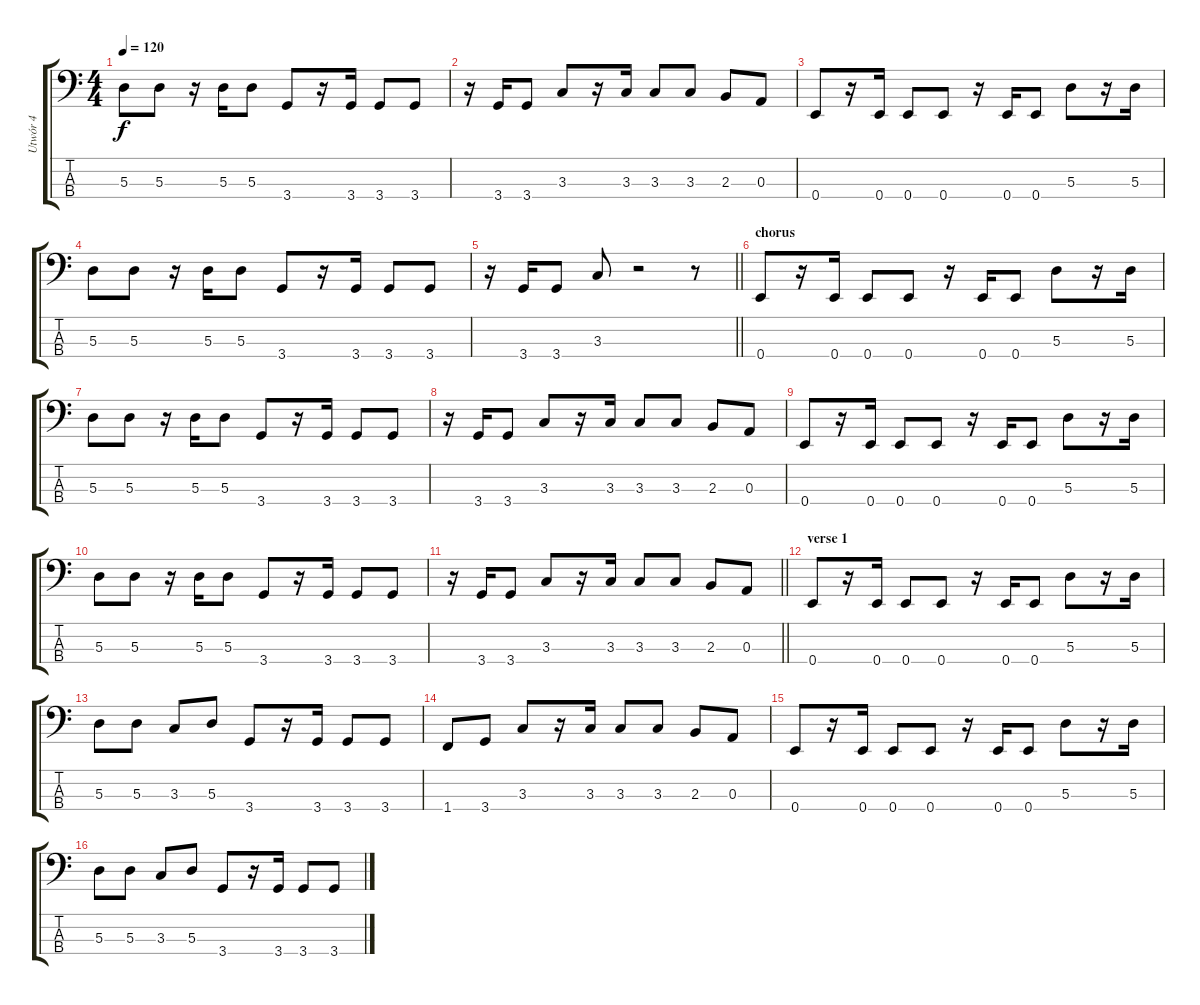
\track ("Utwór 4" "Utwór 4") {instrument electricbassfinger}
\staff {score tabs}
\tuning (G2 D2 A1 E1) {hide}
\ts (4 4)
\tempo 120
\clef f4
\ks c
5.3.8{dy f} 5.3.8 r.16 5.3.16 5.3.8 3.4.8 r.16 3.4.16 3.4.8 3.4.8 |
r.16 3.4.16 3.4.8 3.3.8 r.16 3.3.16 3.3.8 3.3.8 2.3.8 0.3.8 |
0.4.8 r.16 0.4.16 0.4.8 0.4.8 r.16 0.4.16 0.4.8 5.3.8 r.16 5.3.16 |
5.3.8 5.3.8 r.16 5.3.16 5.3.8 3.4.8 r.16 3.4.16 3.4.8 3.4.8 |
\barLineRight lightlight
r.16 3.4.16 3.4.8 3.3.8 r.2 r.8 |
\section ("" "chorus")
0.4.8 r.16 0.4.16 0.4.8 0.4.8 r.16 0.4.16 0.4.8 5.3.8 r.16 5.3.16 |
5.3.8 5.3.8 r.16 5.3.16 5.3.8 3.4.8 r.16 3.4.16 3.4.8 3.4.8 |
r.16 3.4.16 3.4.8 3.3.8 r.16 3.3.16 3.3.8 3.3.8 2.3.8 0.3.8 |
0.4.8 r.16 0.4.16 0.4.8 0.4.8 r.16 0.4.16 0.4.8 5.3.8 r.16 5.3.16 |
5.3.8 5.3.8 r.16 5.3.16 5.3.8 3.4.8 r.16 3.4.16 3.4.8 3.4.8 |
\barLineRight lightlight
r.16 3.4.16 3.4.8 3.3.8 r.16 3.3.16 3.3.8 3.3.8 2.3.8 0.3.8 |
\section ("" "verse 1")
0.4.8 r.16 0.4.16 0.4.8 0.4.8 r.16 0.4.16 0.4.8 5.3.8 r.16 5.3.16 |
5.3.8 5.3.8 3.3.8 5.3.8 3.4.8 r.16 3.4.16 3.4.8 3.4.8 |
1.4.8 3.4.8 3.3.8 r.16 3.3.16 3.3.8 3.3.8 2.3.8 0.3.8 |
0.4.8 r.16 0.4.16 0.4.8 0.4.8 r.16 0.4.16 0.4.8 5.3.8 r.16 5.3.16 |
5.3.8 5.3.8 3.3.8 5.3.8 3.4.8 r.16 3.4.16 3.4.8 3.4.8
